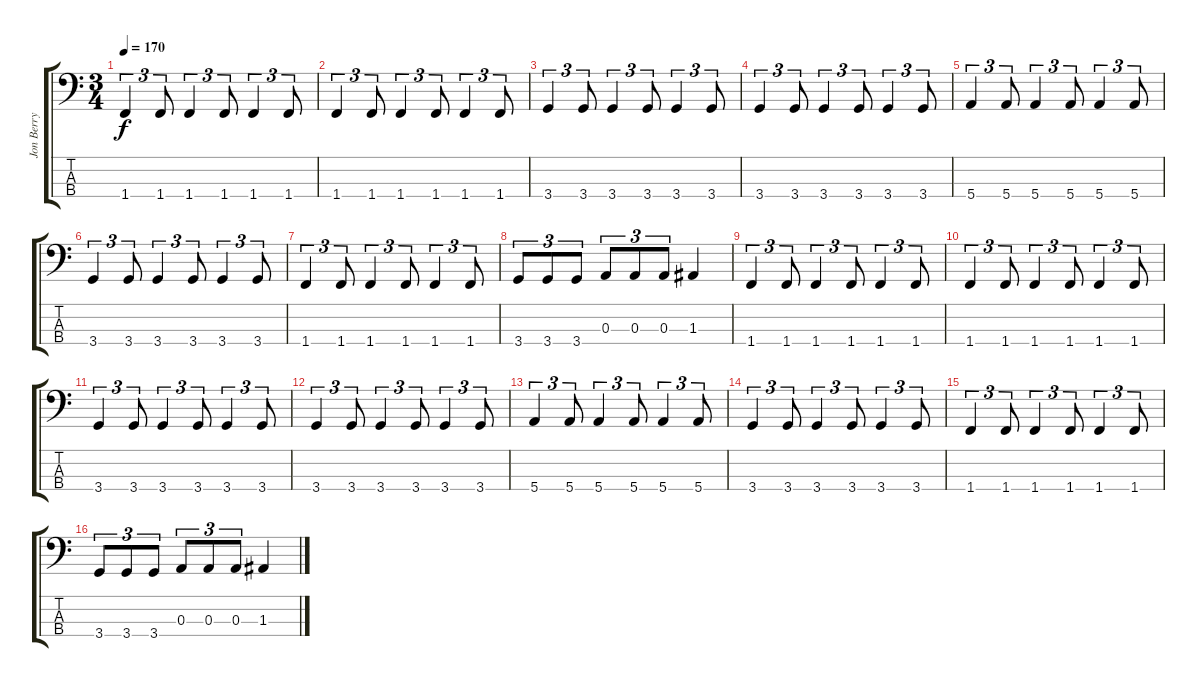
\track ("Jon Berry" "Jon Berry") {instrument electricbasspick}
\staff {score tabs}
\tuning (G2 D2 A1 E1) {hide}
\ts (3 4)
\tempo 170
\clef f4
\ks c
1.4.4{tu (3 2) dy f} 1.4.8{tu (3 2)} 1.4.4{tu (3 2)} 1.4.8{tu (3 2)} 1.4.4{tu (3 2)} 1.4.8{tu (3 2)} |
1.4.4{tu (3 2)} 1.4.8{tu (3 2)} 1.4.4{tu (3 2)} 1.4.8{tu (3 2)} 1.4.4{tu (3 2)} 1.4.8{tu (3 2)} |
3.4.4{tu (3 2)} 3.4.8{tu (3 2)} 3.4.4{tu (3 2)} 3.4.8{tu (3 2)} 3.4.4{tu (3 2)} 3.4.8{tu (3 2)} |
3.4.4{tu (3 2)} 3.4.8{tu (3 2)} 3.4.4{tu (3 2)} 3.4.8{tu (3 2)} 3.4.4{tu (3 2)} 3.4.8{tu (3 2)} |
5.4.4{tu (3 2)} 5.4.8{tu (3 2)} 5.4.4{tu (3 2)} 5.4.8{tu (3 2)} 5.4.4{tu (3 2)} 5.4.8{tu (3 2)} |
3.4.4{tu (3 2)} 3.4.8{tu (3 2)} 3.4.4{tu (3 2)} 3.4.8{tu (3 2)} 3.4.4{tu (3 2)} 3.4.8{tu (3 2)} |
1.4.4{tu (3 2)} 1.4.8{tu (3 2)} 1.4.4{tu (3 2)} 1.4.8{tu (3 2)} 1.4.4{tu (3 2)} 1.4.8{tu (3 2)} |
3.4.8{tu (3 2)} 3.4.8{tu (3 2)} 3.4.8{tu (3 2)} 0.3.8{tu (3 2)} 0.3.8{tu (3 2)} 0.3.8{tu (3 2)} 1.3.4 |
1.4.4{tu (3 2)} 1.4.8{tu (3 2)} 1.4.4{tu (3 2)} 1.4.8{tu (3 2)} 1.4.4{tu (3 2)} 1.4.8{tu (3 2)} |
1.4.4{tu (3 2)} 1.4.8{tu (3 2)} 1.4.4{tu (3 2)} 1.4.8{tu (3 2)} 1.4.4{tu (3 2)} 1.4.8{tu (3 2)} |
3.4.4{tu (3 2)} 3.4.8{tu (3 2)} 3.4.4{tu (3 2)} 3.4.8{tu (3 2)} 3.4.4{tu (3 2)} 3.4.8{tu (3 2)} |
3.4.4{tu (3 2)} 3.4.8{tu (3 2)} 3.4.4{tu (3 2)} 3.4.8{tu (3 2)} 3.4.4{tu (3 2)} 3.4.8{tu (3 2)} |
5.4.4{tu (3 2)} 5.4.8{tu (3 2)} 5.4.4{tu (3 2)} 5.4.8{tu (3 2)} 5.4.4{tu (3 2)} 5.4.8{tu (3 2)} |
3.4.4{tu (3 2)} 3.4.8{tu (3 2)} 3.4.4{tu (3 2)} 3.4.8{tu (3 2)} 3.4.4{tu (3 2)} 3.4.8{tu (3 2)} |
1.4.4{tu (3 2)} 1.4.8{tu (3 2)} 1.4.4{tu (3 2)} 1.4.8{tu (3 2)} 1.4.4{tu (3 2)} 1.4.8{tu (3 2)} |
3.4.8{tu (3 2)} 3.4.8{tu (3 2)} 3.4.8{tu (3 2)} 0.3.8{tu (3 2)} 0.3.8{tu (3 2)} 0.3.8{tu (3 2)} 1.3.4
